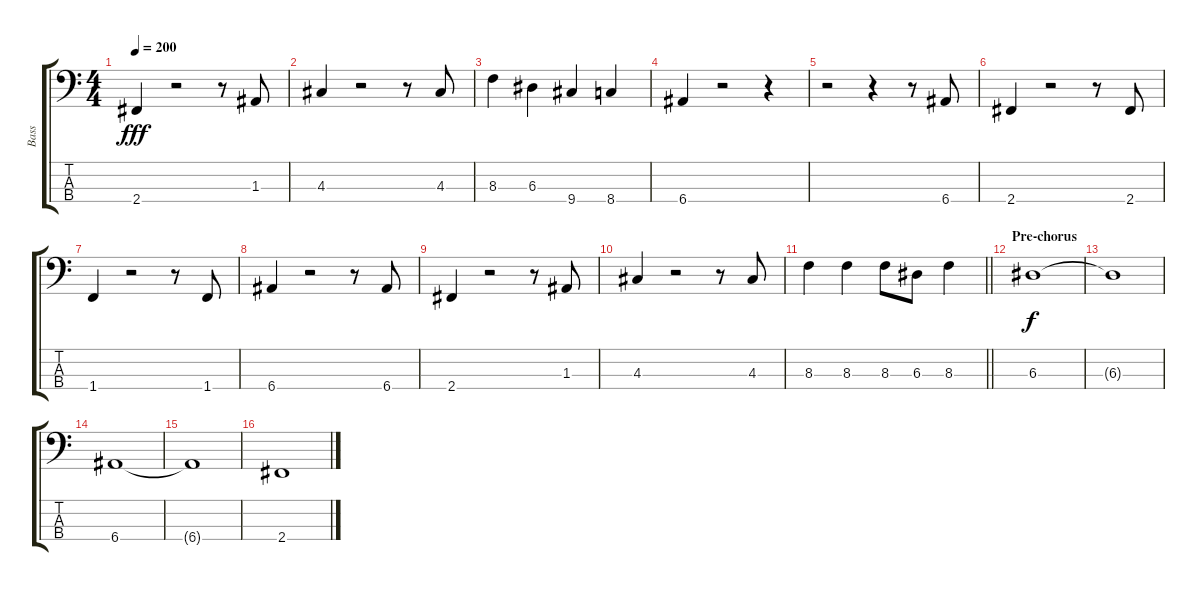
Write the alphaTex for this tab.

\track ("Bass" "Bass") {instrument electricbassfinger}
\staff {score tabs}
\tuning (G2 D2 A1 E1) {hide}
\ts (4 4)
\tempo 200
\clef f4
\ks c
2.4.4{dy fff} r.2 r.8 1.3.8 |
4.3.4 r.2 r.8 4.3.8 |
8.3.4 6.3.4 9.4.4 8.4.4 |
6.4.4 r.2 r.4 |
r.2 r.4 r.8 6.4.8 |
2.4.4 r.2 r.8 2.4.8 |
1.4.4 r.2 r.8 1.4.8 |
6.4.4 r.2 r.8 6.4.8 |
2.4.4 r.2 r.8 1.3.8 |
4.3.4 r.2 r.8 4.3.8 |
\barLineRight lightlight
8.3.4 8.3.4 8.3.8 6.3.8 8.3.4 |
\section ("" "Pre-chorus")
6.3.1{dy f} |
6.3{t}.1 |
6.4.1 |
6.4{t}.1 |
2.4.1
